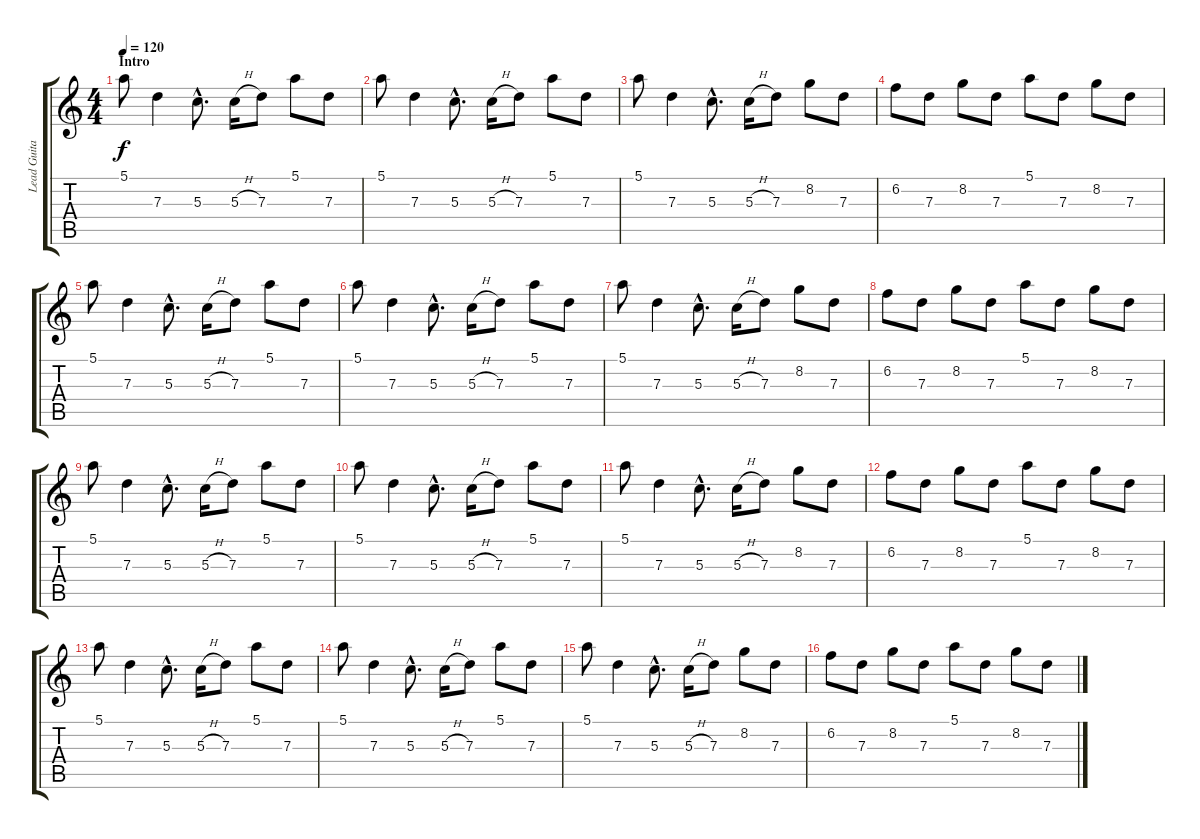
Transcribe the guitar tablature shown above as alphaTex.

\track ("Lead Guitar" "Lead Guita") {instrument distortionguitar}
\staff {score tabs}
\tuning (E4 B3 G3 D3 A2 D2) {hide}
\ts (4 4)
\section ("" "Intro")
\tempo 120
\clef g2
\ks c
5.1.8{dy f instrument distortionguitar} 7.3.4 5.3{hac}.8{d} 5.3{h}.16 7.3.8 5.1.8 7.3.8 |
5.1.8 7.3.4 5.3{hac}.8{d} 5.3{h}.16 7.3.8 5.1.8 7.3.8 |
5.1.8 7.3.4 5.3{hac}.8{d} 5.3{h}.16 7.3.8 8.2.8 7.3.8 |
6.2.8 7.3.8 8.2.8 7.3.8 5.1.8 7.3.8 8.2.8 7.3.8 |
5.1.8 7.3.4 5.3{hac}.8{d} 5.3{h}.16 7.3.8 5.1.8 7.3.8 |
5.1.8 7.3.4 5.3{hac}.8{d} 5.3{h}.16 7.3.8 5.1.8 7.3.8 |
5.1.8 7.3.4 5.3{hac}.8{d} 5.3{h}.16 7.3.8 8.2.8 7.3.8 |
6.2.8 7.3.8 8.2.8 7.3.8 5.1.8 7.3.8 8.2.8 7.3.8 |
5.1.8 7.3.4 5.3{hac}.8{d} 5.3{h}.16 7.3.8 5.1.8 7.3.8 |
5.1.8 7.3.4 5.3{hac}.8{d} 5.3{h}.16 7.3.8 5.1.8 7.3.8 |
5.1.8 7.3.4 5.3{hac}.8{d} 5.3{h}.16 7.3.8 8.2.8 7.3.8 |
6.2.8 7.3.8 8.2.8 7.3.8 5.1.8 7.3.8 8.2.8 7.3.8 |
5.1.8 7.3.4 5.3{hac}.8{d} 5.3{h}.16 7.3.8 5.1.8 7.3.8 |
5.1.8 7.3.4 5.3{hac}.8{d} 5.3{h}.16 7.3.8 5.1.8 7.3.8 |
5.1.8 7.3.4 5.3{hac}.8{d} 5.3{h}.16 7.3.8 8.2.8 7.3.8 |
6.2.8 7.3.8 8.2.8 7.3.8 5.1.8 7.3.8 8.2.8 7.3.8
